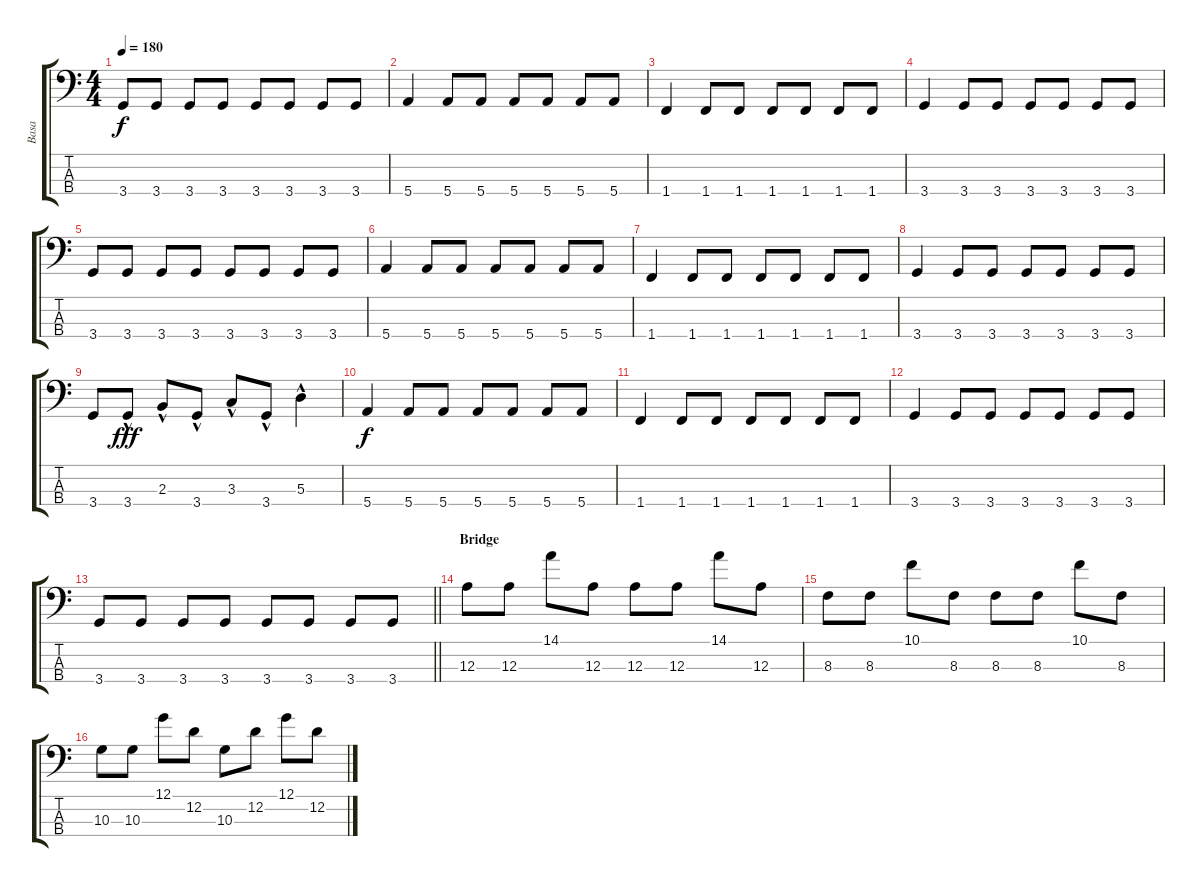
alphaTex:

\track ("Basa" "Basa") {instrument electricbasspick}
\staff {score tabs}
\tuning (G2 D2 A1 E1) {hide}
\ts (4 4)
\tempo 180
\clef f4
\ks c
3.4.8{dy f} 3.4.8 3.4.8 3.4.8 3.4.8 3.4.8 3.4.8 3.4.8 |
5.4.4 5.4.8 5.4.8 5.4.8 5.4.8 5.4.8 5.4.8 |
1.4.4 1.4.8 1.4.8 1.4.8 1.4.8 1.4.8 1.4.8 |
3.4.4 3.4.8 3.4.8 3.4.8 3.4.8 3.4.8 3.4.8 |
3.4.8 3.4.8 3.4.8 3.4.8 3.4.8 3.4.8 3.4.8 3.4.8 |
5.4.4 5.4.8 5.4.8 5.4.8 5.4.8 5.4.8 5.4.8 |
1.4.4 1.4.8 1.4.8 1.4.8 1.4.8 1.4.8 1.4.8 |
3.4.4 3.4.8 3.4.8 3.4.8 3.4.8 3.4.8 3.4.8 |
3.4.8 3.4{hac}.8{dy fff} 2.3{hac}.8 3.4{hac}.8 3.3{hac}.8 3.4{hac}.8 5.3{hac}.4 |
5.4.4{dy f} 5.4.8 5.4.8 5.4.8 5.4.8 5.4.8 5.4.8 |
1.4.4 1.4.8 1.4.8 1.4.8 1.4.8 1.4.8 1.4.8 |
3.4.4 3.4.8 3.4.8 3.4.8 3.4.8 3.4.8 3.4.8 |
\barLineRight lightlight
3.4.8 3.4.8 3.4.8 3.4.8 3.4.8 3.4.8 3.4.8 3.4.8 |
\section ("" "Bridge")
12.3.8 12.3.8 14.1.8 12.3.8 12.3.8 12.3.8 14.1.8 12.3.8 |
8.3.8 8.3.8 10.1.8 8.3.8 8.3.8 8.3.8 10.1.8 8.3.8 |
10.3.8 10.3.8 12.1.8 12.2.8 10.3.8 12.2.8 12.1.8 12.2.8
